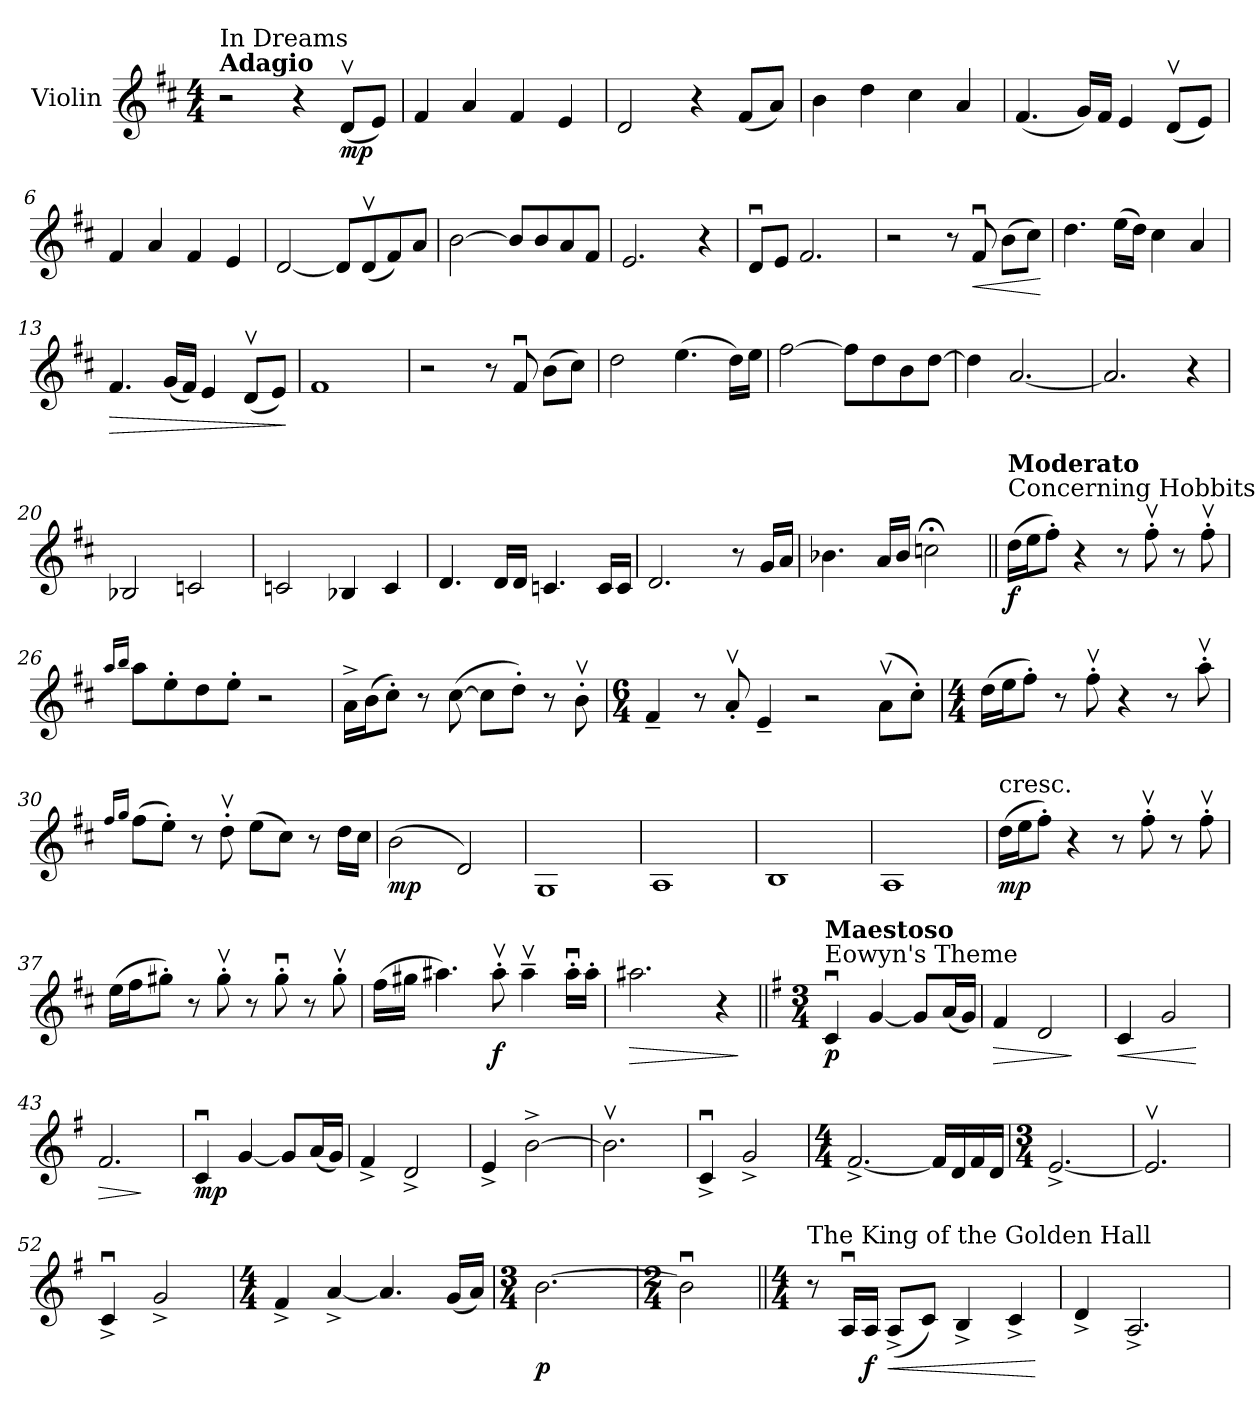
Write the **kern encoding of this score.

**kern	**dynam
*part1	*part1
*staff1	*staff1
*I"Violin	*
*I'Vln.	*
*clefG2	*
*k[f#c#]	*
*M4/4	*
=1	=1
!LO:TX:a:B:t=Adagio	!
!LO:TX:a:t=In Dreams	!
2r	.
4r	.
*MM76	*
!	!LO:DY:b
(8dv/L	mp
8e/J)	.
=2	=2
4f#/	.
4a/	.
4f#/	.
4e/	.
=3	=3
2d/	.
4r	.
(8f#/L	.
8a/J)	.
=4	=4
4b\	.
4dd\	.
4cc#\	.
4a/	.
=5	=5
(4.f#/	.
16g/LL)	.
16f#/JJ	.
4e/	.
(8dv/L	.
8e/J)	.
=6	=6
4f#/	.
4a/	.
4f#/	.
4e/	.
=7	=7
[2d/	.
8d/L]	.
(8dv/	.
8f#/)	.
8a/J	.
!!LO:LB:g=z
=8	=8
[2b\	.
8b/L]	.
8b/	.
8a/	.
8f#/J	.
=9	=9
2.e/	.
4r	.
=10	=10
8du/L	.
8e/J	.
2.f#/	.
=11	=11
2r	.
8r	.
!	!LO:HP:b
8f#u/	<
(8b\L	.
8cc#\J)	.
.	[
=12	=12
4.dd\	.
(16ee\LL	.
16dd\JJ)	.
4cc#\	.
4a/	.
=13	=13
!	!LO:HP:b
4.f#/	>
(16g/LL	.
16f#/JJ)	.
4e/	.
(8dv/L	.
8e/J)	.
.	]
=14	=14
1f#	.
=15	=15
2r	.
8r	.
8f#u/	.
(8b\L	.
8cc#\J)	.
!!LO:LB:g=z
=16	=16
2dd\	.
(4.ee\	.
16dd\LL)	.
16ee\JJ	.
=17	=17
[2ff#\	.
8ff#\L]	.
8dd\	.
8b\	.
[8dd\J	.
=18	=18
4dd\]	.
[2.a/	.
=19	=19
2.a/]	.
4r	.
=20	=20
2B-X/	.
2cn/	.
=21	=21
2cn/	.
4B-X/	.
4c/	.
=22	=22
4.d/	.
16d/LL	.
16d/JJ	.
4.cn/	.
16c/LL	.
16c/JJ	.
=23	=23
2.d/	.
8r	.
16g/LL	.
16a/JJ	.
!!LO:LB:g=z
=24	=24
4.b-X\	.
16a/LL	.
16b-/JJ	.
2ccn;<\	.
=25||	=25||
*MM104	*
!LO:TX:a:t=Concerning Hobbits	!
!LO:TX:a:B:t=Moderato	!
!	!LO:DY:b
(16dd\LL	f
16ee\J	.
8ff#'\J)	.
4r	.
8r	.
8ff#v'\	.
8r	.
8ff#v'\	.
=26	=26
16qaa/LL	.
16qbb/JJ	.
8aa\L	.
8ee'\	.
8dd\	.
8ee'\J	.
2r	.
=27	=27
16a^\LL	.
(16b\J	.
8cc#'\J)	.
8r	.
(>[8cc#\	.
8cc#\L]	.
8dd'\J)	.
8r	.
8bv'\	.
=28	=28
*M6/4	*
4f#~/	.
8r	.
8av'/	.
4e~/	.
2r	.
(8av\L	.
8cc#'\J)	.
!!LO:LB:g=z
=29	=29
*M4/4	*
(16dd\LL	.
16ee\J	.
8ff#'\J)	.
8r	.
8ff#v'\	.
4r	.
8r	.
8aav'\	.
=30	=30
16qff#/LL	.
16qgg/JJ	.
(8ff#\L	.
8ee'\J)	.
8r	.
8ddv'\	.
(8ee\L	.
8cc#\J)	.
8r	.
16dd\LL	.
16cc#\JJ	.
=31	=31
!	!LO:DY:b
(2b\	mp
2d/)	.
=32	=32
1G	.
=33	=33
1A	.
=34	=34
1B	.
=35	=35
1A	.
=36	=36
!LO:TX:a:t=cresc.	!
!	!LO:DY:b
(16dd\LL	mp
16ee\J	.
8ff#'\J)	.
4r	.
8r	.
8ff#v'\	.
8r	.
8ff#v'\	.
!!LO:LB:g=z
=37	=37
(16ee\LL	.
16ff#\J	.
8gg#X'\J)	.
8r	.
8gg#v'\	.
8r	.
8gg#u'\	.
8r	.
8gg#v'\	.
=38	=38
(16ff#\LL	.
16gg#X\JJ	.
4.aa#X\)	.
!	!LO:DY:b
8aa#v'\	f
4aa#v~\	.
16aa#u'\LL	.
16aa#'\JJ	.
=39	=39
!	!LO:HP:b
2.aa#X\	>
4r	.
.	]
=40||	=40||
*k[f#]	*
*M3/4	*
*MM76	*
!LO:TX:a:t=Eowyn's Theme	!
!LO:TX:a:B:t=Maestoso	!
!	!LO:DY:b
4cu/	p
[4g/	.
8g/L]	.
(16a/L	.
16g/JJ)	.
=41	=41
!	!LO:HP:b
4f#/	>
2d/	.
.	]
=42	=42
!	!LO:HP:b
4c/	<
2g/	.
.	[
=43	=43
!	!LO:HP:b
2.f#/	>
.	]
!!LO:LB:g=z
=44	=44
!	!LO:DY:b
4cu/	mp
[4g/	.
8g/L]	.
(16a/L	.
16g/JJ)	.
=45	=45
4f#^/	.
2d^/	.
=46	=46
4e^/	.
[2b^\	.
=47	=47
2.bv\]	.
=48	=48
4cu^/	.
2g^/	.
=49	=49
*M4/4	*
[2.f#^/	.
16f#/LL]	.
16d/	.
16f#/	.
16d/JJ	.
=50	=50
*M3/4	*
[2.e^/	.
=51	=51
2.ev/]	.
=52	=52
4cu^/	.
2g^/	.
=53	=53
*M4/4	*
4f#^/	.
[4a^/	.
4.a/]	.
(16g/LL	.
16a/JJ)	.
!!LO:LB:g=z
=54	=54
*M3/4	*
!	!LO:DY:b
[2.b\	p
=55	=55
*M2/4	*
2bu\]	.
=56||	=56||
*M4/4	*
!LO:TX:a:t=The King of the Golden Hall	!
8r	.
16Au/LL	.
!	!LO:DY:b
16A/JJ	f
!	!LO:HP:b
(8A^/L	<
8c/J)	.
4B^/	.
4c^/	.
.	[
=57	=57
4d^/	.
2.A^/	.
=	=
*-	*-
